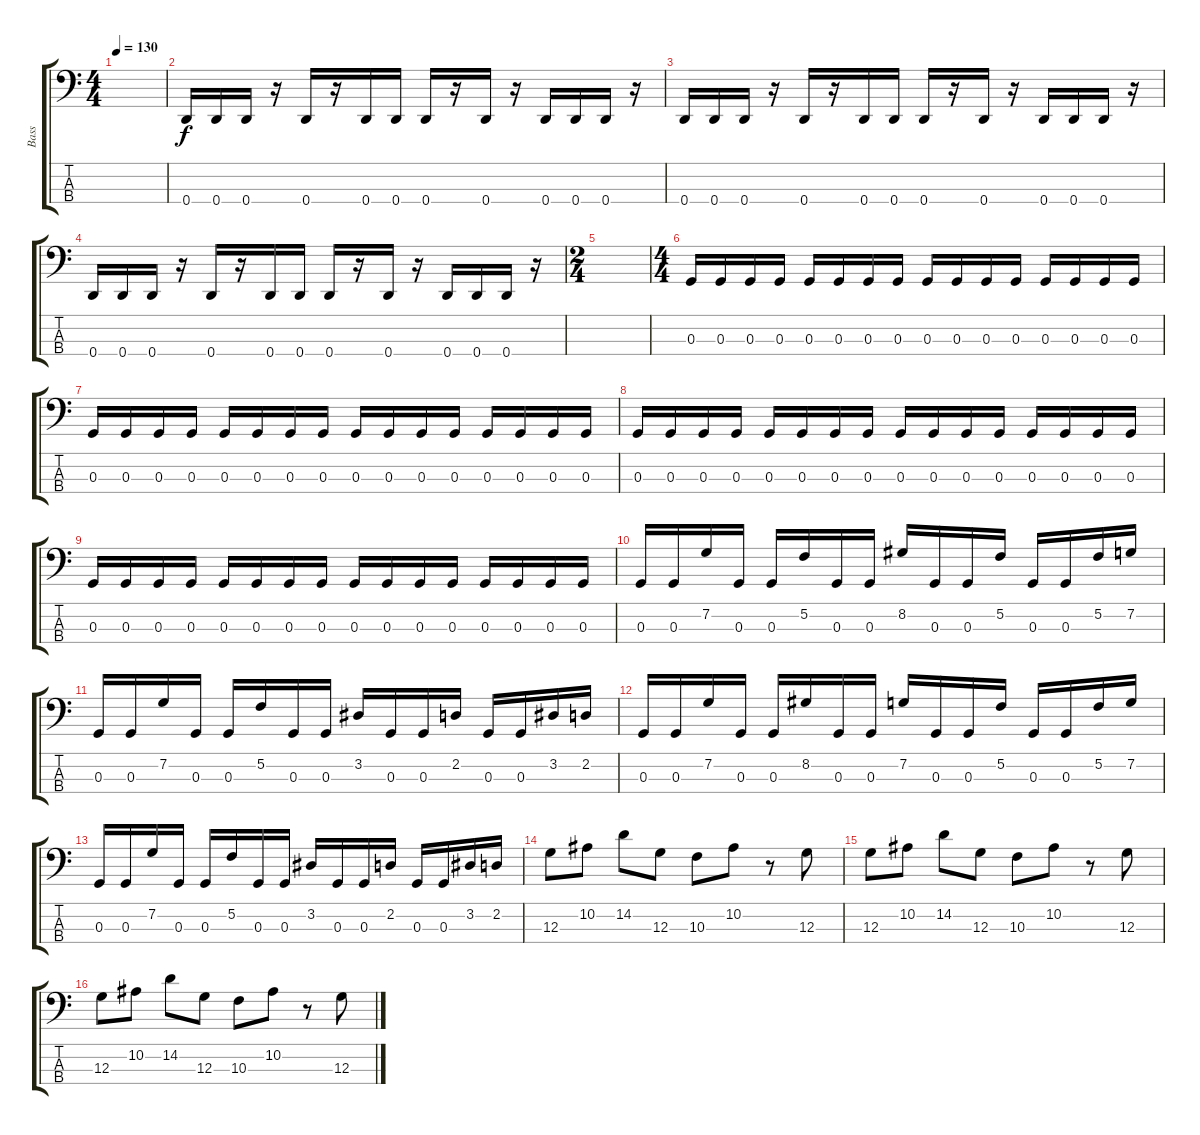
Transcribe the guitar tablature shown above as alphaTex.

\track ("Bass" "Bass") {instrument electricbassfinger}
\staff {score tabs}
\tuning (F2 C2 G1 D1) {hide}
\ts (4 4)
\tempo 130
\clef f4
\ks c
|
0.4.16 0.4.16 0.4.16 r.16 0.4.16 r.16 0.4.16 0.4.16 0.4.16 r.16 0.4.16 r.16 0.4.16 0.4.16 0.4.16 r.16 |
0.4.16 0.4.16 0.4.16 r.16 0.4.16 r.16 0.4.16 0.4.16 0.4.16 r.16 0.4.16 r.16 0.4.16 0.4.16 0.4.16 r.16 |
0.4.16 0.4.16 0.4.16 r.16 0.4.16 r.16 0.4.16 0.4.16 0.4.16 r.16 0.4.16 r.16 0.4.16 0.4.16 0.4.16 r.16 |
\ts (2 4)
|
\ts (4 4)
0.3.16 0.3.16 0.3.16 0.3.16 0.3.16 0.3.16 0.3.16 0.3.16 0.3.16 0.3.16 0.3.16 0.3.16 0.3.16 0.3.16 0.3.16 0.3.16 |
0.3.16 0.3.16 0.3.16 0.3.16 0.3.16 0.3.16 0.3.16 0.3.16 0.3.16 0.3.16 0.3.16 0.3.16 0.3.16 0.3.16 0.3.16 0.3.16 |
0.3.16 0.3.16 0.3.16 0.3.16 0.3.16 0.3.16 0.3.16 0.3.16 0.3.16 0.3.16 0.3.16 0.3.16 0.3.16 0.3.16 0.3.16 0.3.16 |
0.3.16 0.3.16 0.3.16 0.3.16 0.3.16 0.3.16 0.3.16 0.3.16 0.3.16 0.3.16 0.3.16 0.3.16 0.3.16 0.3.16 0.3.16 0.3.16 |
0.3.16 0.3.16 7.2.16 0.3.16 0.3.16 5.2.16 0.3.16 0.3.16 8.2.16 0.3.16 0.3.16 5.2.16 0.3.16 0.3.16 5.2.16 7.2.16 |
0.3.16 0.3.16 7.2.16 0.3.16 0.3.16 5.2.16 0.3.16 0.3.16 3.2.16 0.3.16 0.3.16 2.2.16 0.3.16 0.3.16 3.2.16 2.2.16 |
0.3.16 0.3.16 7.2.16 0.3.16 0.3.16 8.2.16 0.3.16 0.3.16 7.2.16 0.3.16 0.3.16 5.2.16 0.3.16 0.3.16 5.2.16 7.2.16 |
0.3.16 0.3.16 7.2.16 0.3.16 0.3.16 5.2.16 0.3.16 0.3.16 3.2.16 0.3.16 0.3.16 2.2.16 0.3.16 0.3.16 3.2.16 2.2.16 |
12.3.8 10.2.8 14.2.8 12.3.8 10.3.8 10.2.8 r.8 12.3.8 |
12.3.8 10.2.8 14.2.8 12.3.8 10.3.8 10.2.8 r.8 12.3.8 |
12.3.8 10.2.8 14.2.8 12.3.8 10.3.8 10.2.8 r.8 12.3.8
